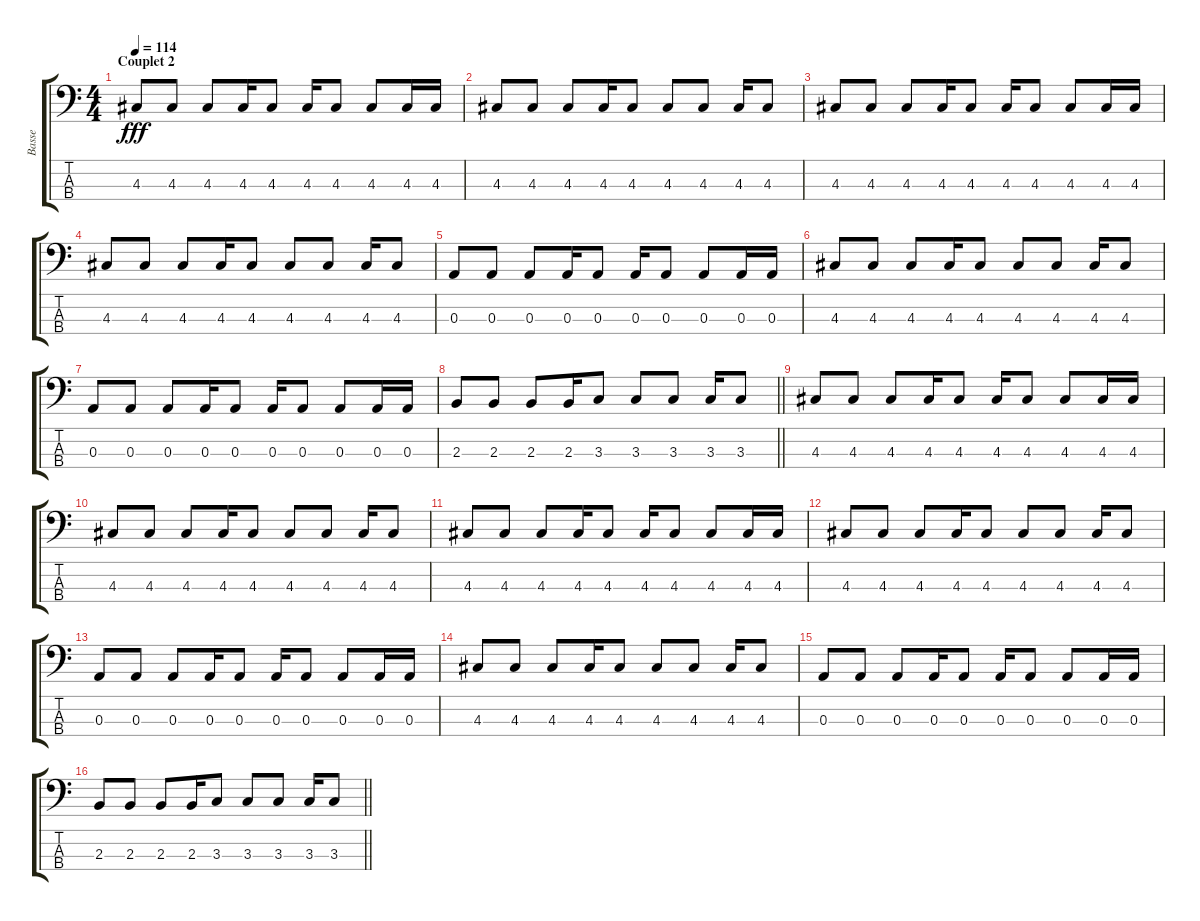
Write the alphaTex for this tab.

\track ("Basse" "Basse") {instrument electricbassfinger}
\staff {score tabs}
\tuning (G2 D2 A1 E1) {hide}
\ts (4 4)
\section ("" "Couplet 2")
\tempo 114
\clef f4
\ks c
4.3.8{dy fff} 4.3.8 4.3.8 4.3.16 4.3.8 4.3.16 4.3.8 4.3.8 4.3.16 4.3.16 |
4.3.8 4.3.8 4.3.8 4.3.16 4.3.8 4.3.8 4.3.8 4.3.16 4.3.8 |
4.3.8 4.3.8 4.3.8 4.3.16 4.3.8 4.3.16 4.3.8 4.3.8 4.3.16 4.3.16 |
4.3.8 4.3.8 4.3.8 4.3.16 4.3.8 4.3.8 4.3.8 4.3.16 4.3.8 |
0.3.8 0.3.8 0.3.8 0.3.16 0.3.8 0.3.16 0.3.8 0.3.8 0.3.16 0.3.16 |
4.3.8 4.3.8 4.3.8 4.3.16 4.3.8 4.3.8 4.3.8 4.3.16 4.3.8 |
0.3.8 0.3.8 0.3.8 0.3.16 0.3.8 0.3.16 0.3.8 0.3.8 0.3.16 0.3.16 |
\barLineRight lightlight
2.3.8 2.3.8 2.3.8 2.3.16 3.3.8 3.3.8 3.3.8 3.3.16 3.3.8 |
4.3.8 4.3.8 4.3.8 4.3.16 4.3.8 4.3.16 4.3.8 4.3.8 4.3.16 4.3.16 |
4.3.8 4.3.8 4.3.8 4.3.16 4.3.8 4.3.8 4.3.8 4.3.16 4.3.8 |
4.3.8 4.3.8 4.3.8 4.3.16 4.3.8 4.3.16 4.3.8 4.3.8 4.3.16 4.3.16 |
4.3.8 4.3.8 4.3.8 4.3.16 4.3.8 4.3.8 4.3.8 4.3.16 4.3.8 |
0.3.8 0.3.8 0.3.8 0.3.16 0.3.8 0.3.16 0.3.8 0.3.8 0.3.16 0.3.16 |
4.3.8 4.3.8 4.3.8 4.3.16 4.3.8 4.3.8 4.3.8 4.3.16 4.3.8 |
0.3.8 0.3.8 0.3.8 0.3.16 0.3.8 0.3.16 0.3.8 0.3.8 0.3.16 0.3.16 |
\barLineRight lightlight
2.3.8 2.3.8 2.3.8 2.3.16 3.3.8 3.3.8 3.3.8 3.3.16 3.3.8
